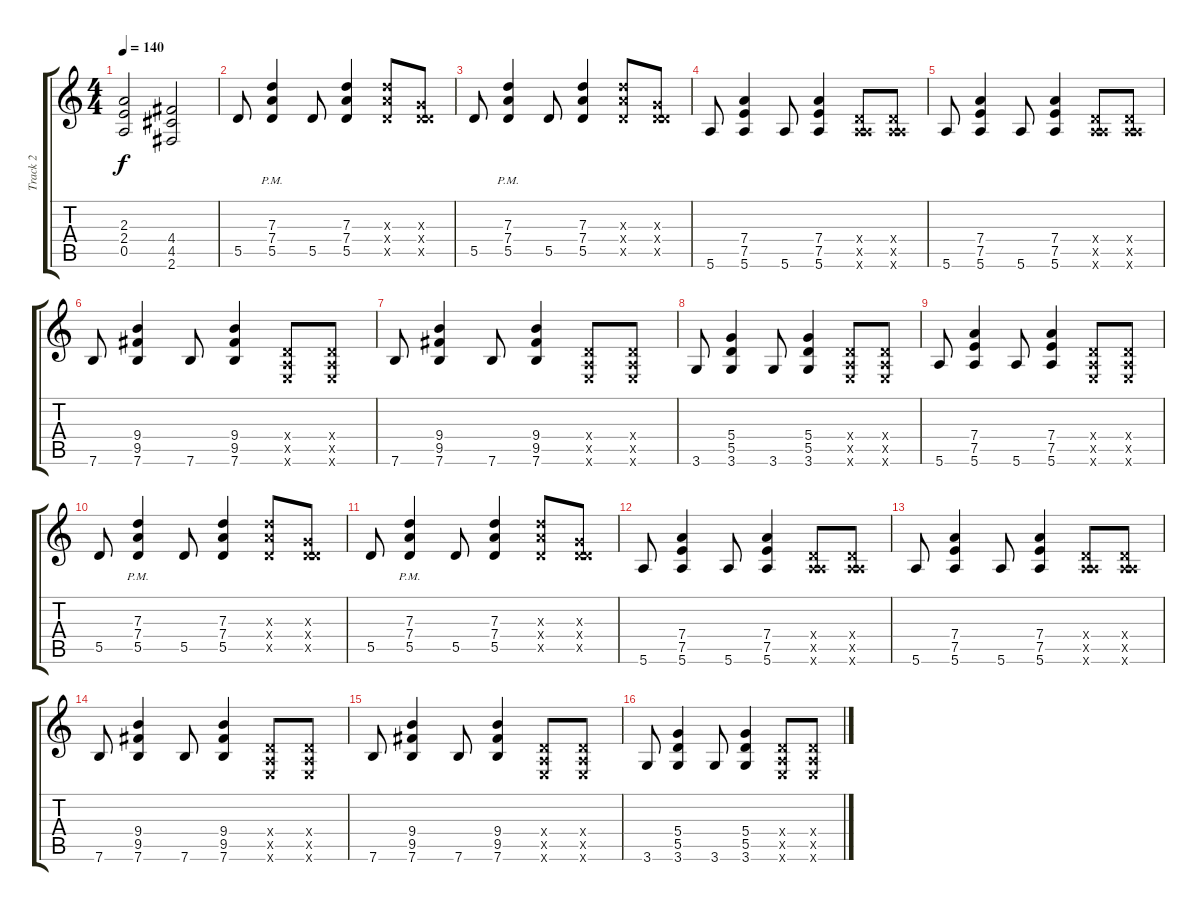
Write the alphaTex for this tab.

\track ("Track 2" "Track 2") {instrument distortionguitar}
\staff {score tabs}
\tuning (E4 B3 G3 D3 A2 E2) {hide}
\ts (4 4)
\tempo 140
\clef g2
\ks c
(2.3 2.4 0.5).2{dy f instrument distortionguitar} (4.4 4.5 2.6).2 |
5.5.8 (7.3 7.4 5.5{pm}).4 5.5.8 (7.3 7.4 5.5).4 (7.3{x} 7.4{x} 5.5{x}).8 (0.3{x} 0.4{x} 5.5{x}).8 |
5.5.8 (7.3 7.4 5.5{pm}).4 5.5.8 (7.3 7.4 5.5).4 (7.3{x} 7.4{x} 5.5{x}).8 (0.3{x} 0.4{x} 5.5{x}).8 |
5.6.8 (7.4 7.5 5.6).4 5.6.8 (7.4 7.5 5.6).4 (0.4{x} 0.5{x} 5.6{x}).8 (0.4{x} 0.5{x} 5.6{x}).8 |
5.6.8 (7.4 7.5 5.6).4 5.6.8 (7.4 7.5 5.6).4 (0.4{x} 0.5{x} 5.6{x}).8 (0.4{x} 0.5{x} 5.6{x}).8 |
7.6.8 (9.4 9.5 7.6).4 7.6.8 (9.4 9.5 7.6).4 (0.4{x} 0.5{x} 0.6{x}).8 (0.4{x} 0.5{x} 0.6{x}).8 |
7.6.8 (9.4 9.5 7.6).4 7.6.8 (9.4 9.5 7.6).4 (0.4{x} 0.5{x} 0.6{x}).8 (0.4{x} 0.5{x} 0.6{x}).8 |
3.6.8 (5.4 5.5 3.6).4 3.6.8 (5.4 5.5 3.6).4 (0.4{x} 0.5{x} 0.6{x}).8 (0.4{x} 0.5{x} 0.6{x}).8 |
5.6.8 (7.4 7.5 5.6).4 5.6.8 (7.4 7.5 5.6).4 (0.4{x} 0.5{x} 0.6{x}).8 (0.4{x} 0.5{x} 0.6{x}).8 |
5.5.8 (7.3 7.4 5.5{pm}).4 5.5.8 (7.3 7.4 5.5).4 (7.3{x} 7.4{x} 5.5{x}).8 (0.3{x} 0.4{x} 5.5{x}).8 |
5.5.8 (7.3 7.4 5.5{pm}).4 5.5.8 (7.3 7.4 5.5).4 (7.3{x} 7.4{x} 5.5{x}).8 (0.3{x} 0.4{x} 5.5{x}).8 |
5.6.8 (7.4 7.5 5.6).4 5.6.8 (7.4 7.5 5.6).4 (0.4{x} 0.5{x} 5.6{x}).8 (0.4{x} 0.5{x} 5.6{x}).8 |
5.6.8 (7.4 7.5 5.6).4 5.6.8 (7.4 7.5 5.6).4 (0.4{x} 0.5{x} 5.6{x}).8 (0.4{x} 0.5{x} 5.6{x}).8 |
7.6.8 (9.4 9.5 7.6).4 7.6.8 (9.4 9.5 7.6).4 (0.4{x} 0.5{x} 0.6{x}).8 (0.4{x} 0.5{x} 0.6{x}).8 |
7.6.8 (9.4 9.5 7.6).4 7.6.8 (9.4 9.5 7.6).4 (0.4{x} 0.5{x} 0.6{x}).8 (0.4{x} 0.5{x} 0.6{x}).8 |
3.6.8 (5.4 5.5 3.6).4 3.6.8 (5.4 5.5 3.6).4 (0.4{x} 0.5{x} 0.6{x}).8 (0.4{x} 0.5{x} 0.6{x}).8
